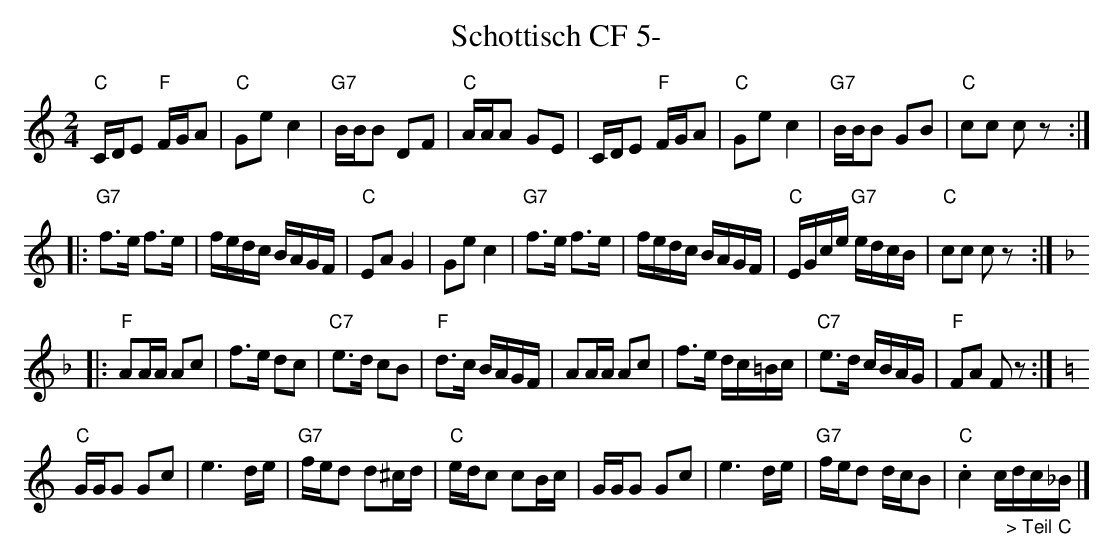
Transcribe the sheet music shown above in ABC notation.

X:1
T:Schottisch CF 5-
M:2/4
L:1/16
K:Cmaj
"C"CDE2 "F"FGA2 | "C"G2e2 c4 | "G7"BBB2 D2F2 | "C"AAA2 G2E2 |\
CDE2 "F"FGA2 | "C"G2e2 c4 | "G7"BBB2 G2B2 | "C"c2c2 c2 z2 ::
"G7"f3e f3e | fedc BAGF | "C"E2A2 G4 | G2e2c4 |\
"G7"f3e f3e | fedc BAGF | "C"EGce "G7"edcB | "C"c2c2 c2z2 :: [K:Fmaj]
"F"A2AA A2c2 | f3e d2c2 | "C7"e3d c2B2 | "F"d3c BAGF |\
A2AA A2c2 | f3e dc=Bc | "C7"e3d cBAG | "F"F2A2 F2z2 :| [K:Cmaj]
"C"GGG2 G2c2 | e6 de | "G7"fed2 d2^cd | "C"edc2 c2Bc |\
GGG2 G2c2 | e6 de | "G7"fed2 dcB2 | "C".c4 c"_> Teil C"dc_B |]
